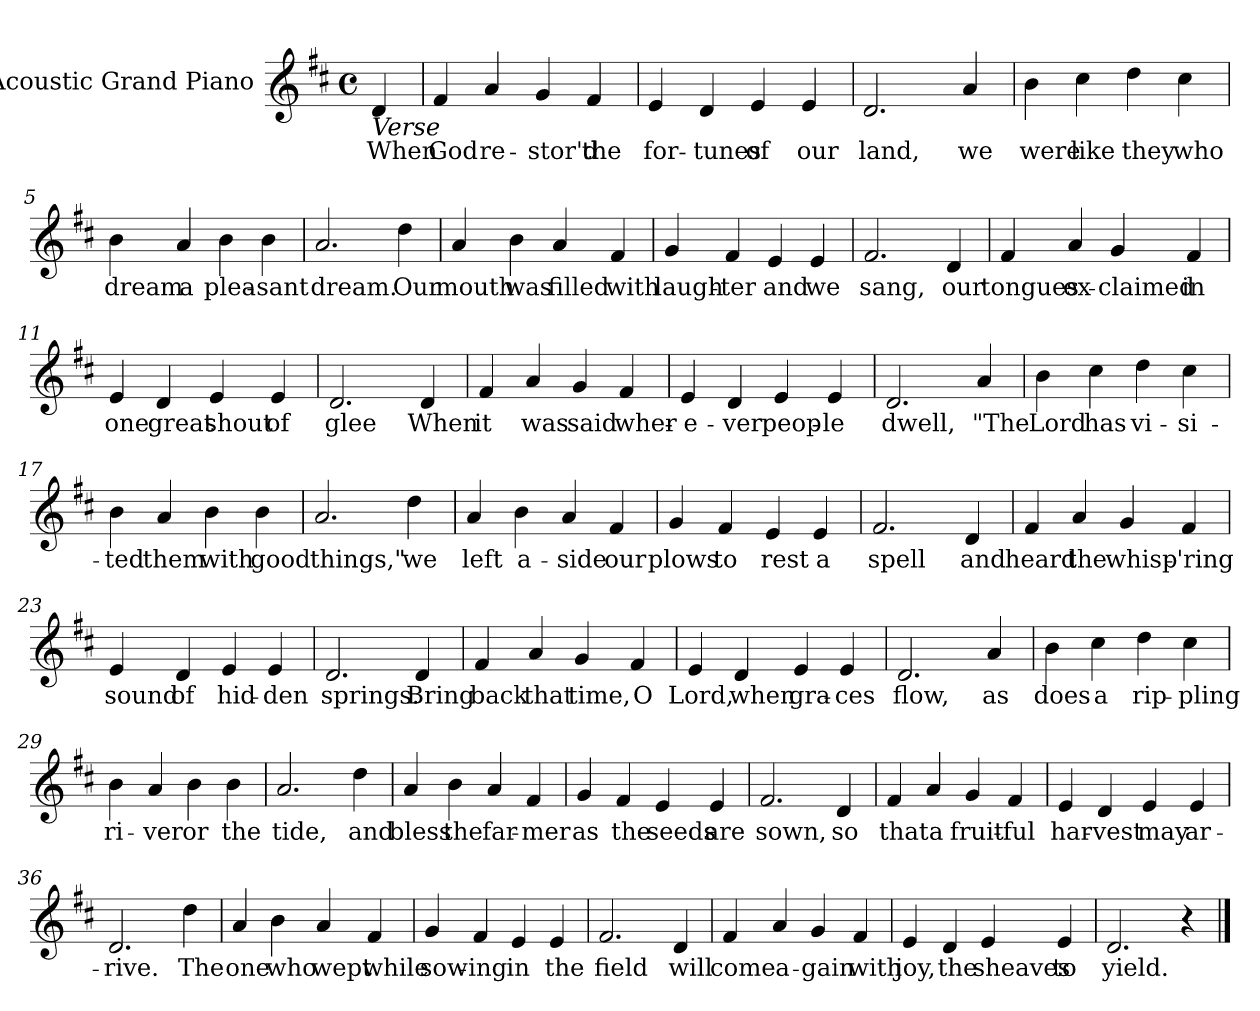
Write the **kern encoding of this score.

**kern	**text
*part1	*part1
*staff1	*staff1
*I"Acoustic Grand Piano	*
*I'Pno	*
*clefG2	*
*k[f#c#]	*
*M4/4	*
*met(c)	*
=	=
!LO:TX:b:i:t=Verse	!
!	!LO:LY:b
4d/	When
=1	=1
!	!LO:LY:b
4f#/	God
!	!LO:LY:b
4a/	re-
!	!LO:LY:b
4g/	-stor'd
!	!LO:LY:b
4f#/	the
=2	=2
!	!LO:LY:b
4e/	for-
!	!LO:LY:b
4d/	-tunes
!	!LO:LY:b
4e/	of
!	!LO:LY:b
4e/	our
=3	=3
!	!LO:LY:b
2.d/	land,
!	!LO:LY:b
4a/	we
=4	=4
!	!LO:LY:b
4b\	were
!	!LO:LY:b
4cc#\	like
!	!LO:LY:b
4dd\	they
!	!LO:LY:b
4cc#\	who
!!LO:LB:g=z
=5	=5
!	!LO:LY:b
4b\	dream
!	!LO:LY:b
4a/	a
!	!LO:LY:b
4b\	plea-
!	!LO:LY:b
4b\	-sant
=6	=6
!	!LO:LY:b
2.a/	dream.
!	!LO:LY:b
4dd\	Our
!!LO:LB:g=z
=7	=7
!	!LO:LY:b
4a/	mouth
!	!LO:LY:b
4b\	was
!	!LO:LY:b
4a/	filled
!	!LO:LY:b
4f#/	with
=8	=8
!	!LO:LY:b
4g/	laugh-
!	!LO:LY:b
4f#/	-ter
!	!LO:LY:b
4e/	and
!	!LO:LY:b
4e/	we
=9	=9
!	!LO:LY:b
2.f#/	sang,
!	!LO:LY:b
4d/	our
=10	=10
!	!LO:LY:b
4f#/	tongues
!	!LO:LY:b
4a/	ex-
!	!LO:LY:b
4g/	-claimed
!	!LO:LY:b
4f#/	in
!!LO:LB:g=z
=11	=11
!	!LO:LY:b
4e/	one
!	!LO:LY:b
4d/	great
!	!LO:LY:b
4e/	shout
!	!LO:LY:b
4e/	of
=12	=12
!	!LO:LY:b
2.d/	glee
!	!LO:LY:b
4d/	When
!!LO:LB:g=z
=13	=13
!	!LO:LY:b
4f#/	it
!	!LO:LY:b
4a/	was
!	!LO:LY:b
4g/	said
!	!LO:LY:b
4f#/	wher-
=14	=14
!	!LO:LY:b
4e/	-e-
!	!LO:LY:b
4d/	-ver
!	!LO:LY:b
4e/	peop-
!	!LO:LY:b
4e/	-le
=15	=15
!	!LO:LY:b
2.d/	dwell,
!	!LO:LY:b
4a/	"The
=16	=16
!	!LO:LY:b
4b\	Lord
!	!LO:LY:b
4cc#\	has
!	!LO:LY:b
4dd\	vi-
!	!LO:LY:b
4cc#\	-si-
=17	=17
!	!LO:LY:b
4b\	-ted
!	!LO:LY:b
4a/	them
!	!LO:LY:b
4b\	with
!	!LO:LY:b
4b\	good
!!LO:LB:g=z
=18	=18
!	!LO:LY:b
2.a/	things,"
!	!LO:LY:b
4dd\	we
!!LO:LB:g=z
=19	=19
!	!LO:LY:b
4a/	left
!	!LO:LY:b
4b\	a-
!	!LO:LY:b
4a/	-side
!	!LO:LY:b
4f#/	our
=20	=20
!	!LO:LY:b
4g/	plows
!	!LO:LY:b
4f#/	to
!	!LO:LY:b
4e/	rest
!	!LO:LY:b
4e/	a
=21	=21
!	!LO:LY:b
2.f#/	spell
!	!LO:LY:b
4d/	and
=22	=22
!	!LO:LY:b
4f#/	heard
!	!LO:LY:b
4a/	the
!	!LO:LY:b
4g/	whisp-
!	!LO:LY:b
4f#/	-'ring
=23	=23
!	!LO:LY:b
4e/	sound
!	!LO:LY:b
4d/	of
!	!LO:LY:b
4e/	hid-
!	!LO:LY:b
4e/	-den
!!LO:LB:g=z
=24	=24
!	!LO:LY:b
2.d/	springs.
!	!LO:LY:b
4d/	Bring
!!LO:LB:g=z
=25	=25
!	!LO:LY:b
4f#/	back
!	!LO:LY:b
4a/	that
!	!LO:LY:b
4g/	time,
!	!LO:LY:b
4f#/	O
=26	=26
!	!LO:LY:b
4e/	Lord,
!	!LO:LY:b
4d/	when
!	!LO:LY:b
4e/	gra-
!	!LO:LY:b
4e/	-ces
=27	=27
!	!LO:LY:b
2.d/	flow,
!	!LO:LY:b
4a/	as
=28	=28
!	!LO:LY:b
4b\	does
!	!LO:LY:b
4cc#\	a
!	!LO:LY:b
4dd\	rip-
!	!LO:LY:b
4cc#\	-pling
=29	=29
!	!LO:LY:b
4b\	ri-
!	!LO:LY:b
4a/	-ver
!	!LO:LY:b
4b\	or
!	!LO:LY:b
4b\	the
!!LO:LB:g=z
=30	=30
!	!LO:LY:b
2.a/	tide,
!	!LO:LY:b
4dd\	and
!!LO:LB:g=z
=31	=31
!	!LO:LY:b
4a/	bless
!	!LO:LY:b
4b\	the
!	!LO:LY:b
4a/	far-
!	!LO:LY:b
4f#/	-mer
=32	=32
!	!LO:LY:b
4g/	as
!	!LO:LY:b
4f#/	the
!	!LO:LY:b
4e/	seeds
!	!LO:LY:b
4e/	are
=33	=33
!	!LO:LY:b
2.f#/	sown,
!	!LO:LY:b
4d/	so
=34	=34
!	!LO:LY:b
4f#/	that
!	!LO:LY:b
4a/	a
!	!LO:LY:b
4g/	fruit-
!	!LO:LY:b
4f#/	-ful
=35	=35
!	!LO:LY:b
4e/	har-
!	!LO:LY:b
4d/	-vest
!	!LO:LY:b
4e/	may
!	!LO:LY:b
4e/	ar-
!!LO:LB:g=z
=36	=36
!	!LO:LY:b
2.d/	-rive.
!	!LO:LY:b
4dd\	The
!!LO:LB:g=z
=37	=37
!	!LO:LY:b
4a/	one
!	!LO:LY:b
4b\	who
!	!LO:LY:b
4a/	wept
!	!LO:LY:b
4f#/	while
=38	=38
!	!LO:LY:b
4g/	sow-
!	!LO:LY:b
4f#/	-ing
!	!LO:LY:b
4e/	in
!	!LO:LY:b
4e/	the
=39	=39
!	!LO:LY:b
2.f#/	field
!	!LO:LY:b
4d/	will
=40	=40
!	!LO:LY:b
4f#/	come
!	!LO:LY:b
4a/	a-
!	!LO:LY:b
4g/	-gain
!	!LO:LY:b
4f#/	with
=41	=41
!	!LO:LY:b
4e/	joy,
!	!LO:LY:b
4d/	the
!	!LO:LY:b
4e/	sheaves
!	!LO:LY:b
4e/	to
!!LO:LB:g=z
=42	=42
!	!LO:LY:b
2.d/	yield.
4r	.
==	==
*-	*-
